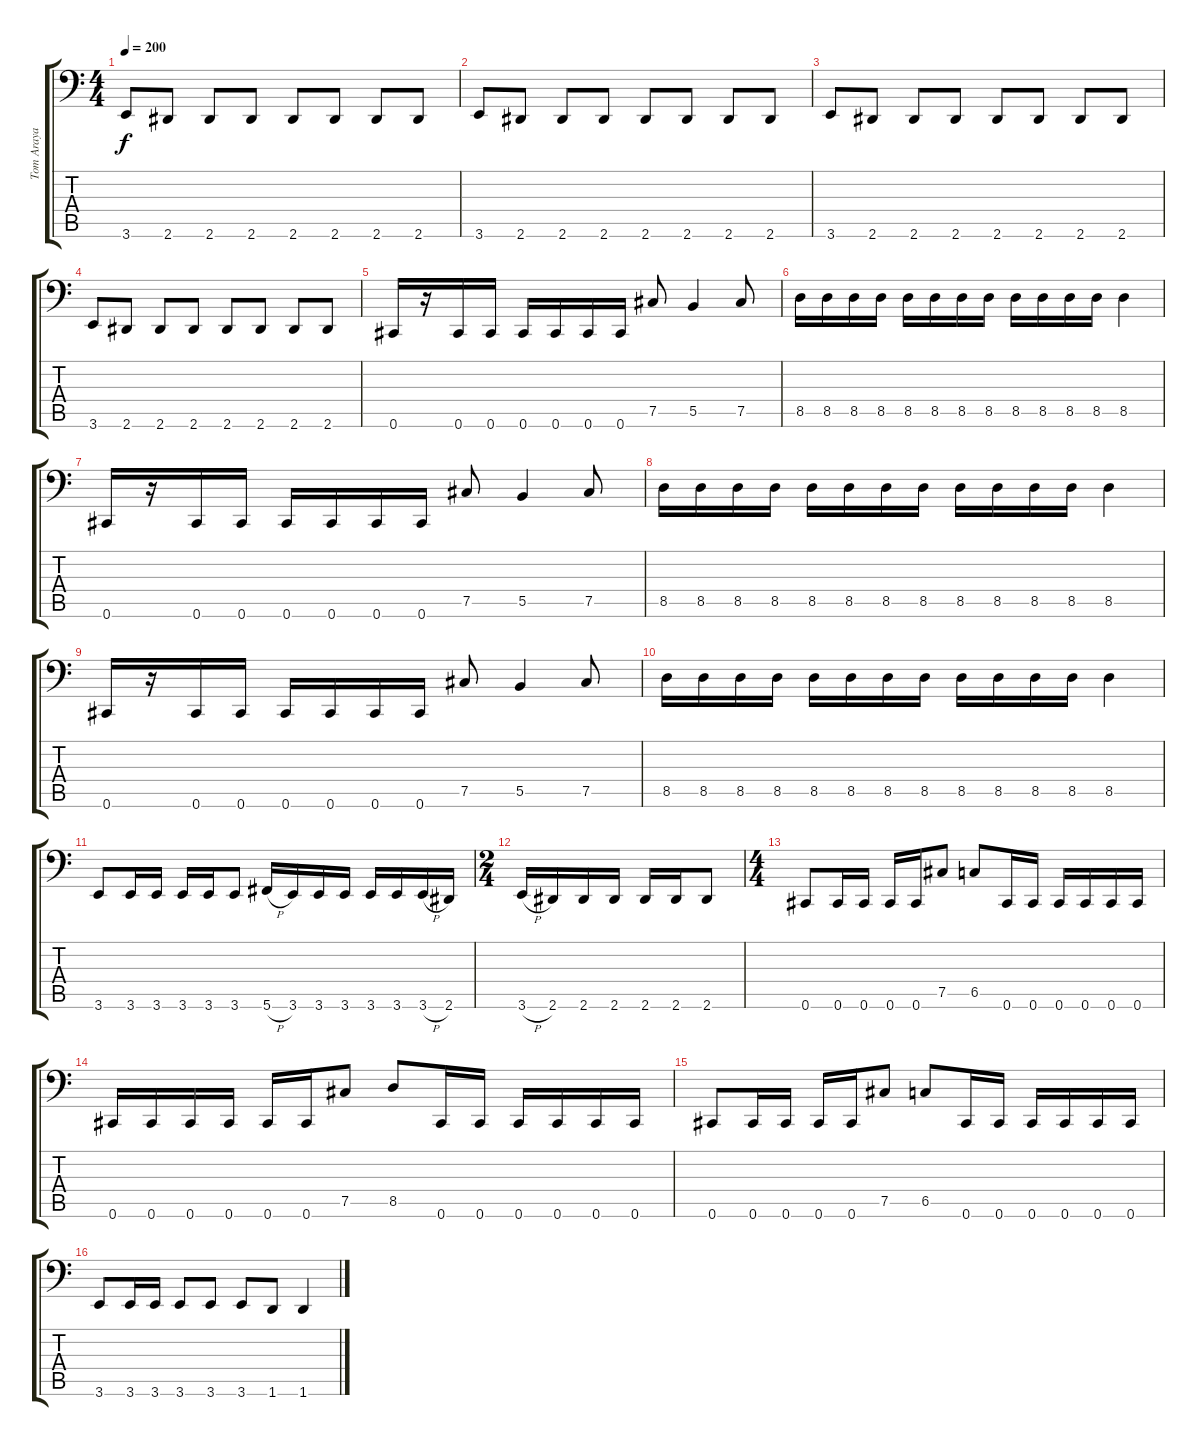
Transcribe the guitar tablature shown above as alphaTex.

\track ("Tom Araya" "Tom Araya") {instrument electricbasspick}
\staff {score tabs}
\tuning (Db3 Ab2 E2 B1 Gb1 Db1) {hide}
\ts (4 4)
\tempo 200
\clef f4
\ks c
3.6.8{dy f} 2.6.8 2.6.8 2.6.8 2.6.8 2.6.8 2.6.8 2.6.8 |
3.6.8 2.6.8 2.6.8 2.6.8 2.6.8 2.6.8 2.6.8 2.6.8 |
3.6.8 2.6.8 2.6.8 2.6.8 2.6.8 2.6.8 2.6.8 2.6.8 |
3.6.8 2.6.8 2.6.8 2.6.8 2.6.8 2.6.8 2.6.8 2.6.8 |
0.6.16 r.16 0.6.16 0.6.16 0.6.16 0.6.16 0.6.16 0.6.16 7.5.8 5.5.4 7.5.8 |
8.5.16 8.5.16 8.5.16 8.5.16 8.5.16 8.5.16 8.5.16 8.5.16 8.5.16 8.5.16 8.5.16 8.5.16 8.5.4 |
0.6.16 r.16 0.6.16 0.6.16 0.6.16 0.6.16 0.6.16 0.6.16 7.5.8 5.5.4 7.5.8 |
8.5.16 8.5.16 8.5.16 8.5.16 8.5.16 8.5.16 8.5.16 8.5.16 8.5.16 8.5.16 8.5.16 8.5.16 8.5.4 |
0.6.16 r.16 0.6.16 0.6.16 0.6.16 0.6.16 0.6.16 0.6.16 7.5.8 5.5.4 7.5.8 |
8.5.16 8.5.16 8.5.16 8.5.16 8.5.16 8.5.16 8.5.16 8.5.16 8.5.16 8.5.16 8.5.16 8.5.16 8.5.4 |
3.6.8 3.6.16 3.6.16 3.6.16 3.6.16 3.6.8 5.6{h}.16 3.6.16 3.6.16 3.6.16 3.6.16 3.6.16 3.6{h}.16 2.6.16 |
\ts (2 4)
3.6{h}.16 2.6.16 2.6.16 2.6.16 2.6.16 2.6.16 2.6.8 |
\ts (4 4)
0.6.8 0.6.16 0.6.16 0.6.16 0.6.16 7.5.8 6.5.8 0.6.16 0.6.16 0.6.16 0.6.16 0.6.16 0.6.16 |
0.6.16 0.6.16 0.6.16 0.6.16 0.6.16 0.6.16 7.5.8 8.5.8 0.6.16 0.6.16 0.6.16 0.6.16 0.6.16 0.6.16 |
0.6.8 0.6.16 0.6.16 0.6.16 0.6.16 7.5.8 6.5.8 0.6.16 0.6.16 0.6.16 0.6.16 0.6.16 0.6.16 |
3.6.8 3.6.16 3.6.16 3.6.8 3.6.8 3.6.8 1.6.8 1.6.4
